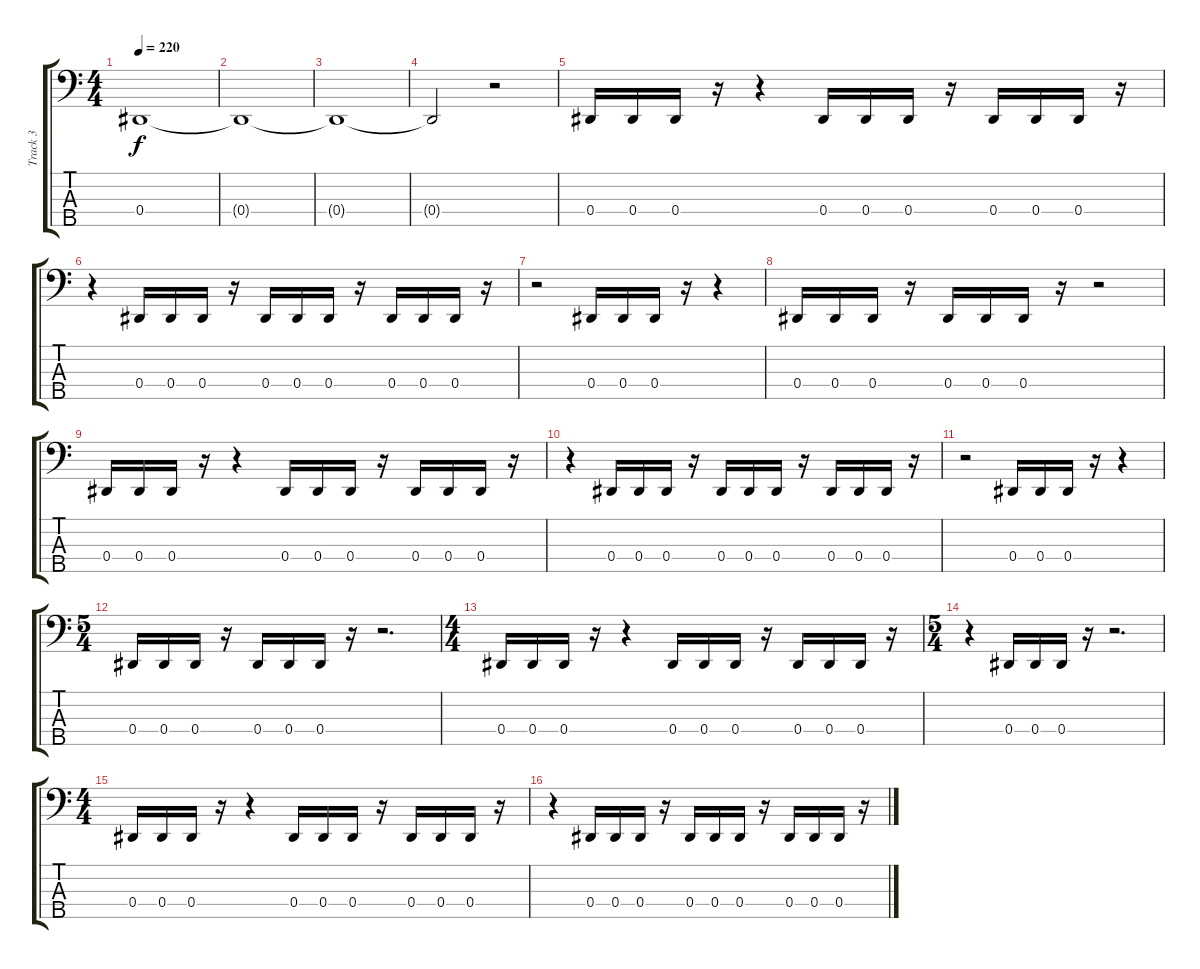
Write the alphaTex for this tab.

\track ("Track 3" "Track 3") {instrument electricbassfinger}
\staff {score tabs}
\tuning (Gb2 Db2 Ab1 Eb1 Bb0) {hide}
\ts (4 4)
\tempo 220
\clef f4
\ks c
0.4.1{dy f} |
0.4{t}.1 |
0.4{t}.1 |
0.4{t}.2 r.2 |
0.4.16 0.4.16 0.4.16 r.16 r.4 0.4.16 0.4.16 0.4.16 r.16 0.4.16 0.4.16 0.4.16 r.16 |
r.4 0.4.16 0.4.16 0.4.16 r.16 0.4.16 0.4.16 0.4.16 r.16 0.4.16 0.4.16 0.4.16 r.16 |
r.2 0.4.16 0.4.16 0.4.16 r.16 r.4 |
0.4.16 0.4.16 0.4.16 r.16 0.4.16 0.4.16 0.4.16 r.16 r.2 |
0.4.16 0.4.16 0.4.16 r.16 r.4 0.4.16 0.4.16 0.4.16 r.16 0.4.16 0.4.16 0.4.16 r.16 |
r.4 0.4.16 0.4.16 0.4.16 r.16 0.4.16 0.4.16 0.4.16 r.16 0.4.16 0.4.16 0.4.16 r.16 |
r.2 0.4.16 0.4.16 0.4.16 r.16 r.4 |
\ts (5 4)
0.4.16 0.4.16 0.4.16 r.16 0.4.16 0.4.16 0.4.16 r.16 r.2{d} |
\ts (4 4)
0.4.16 0.4.16 0.4.16 r.16 r.4 0.4.16 0.4.16 0.4.16 r.16 0.4.16 0.4.16 0.4.16 r.16 |
\ts (5 4)
r.4 0.4.16 0.4.16 0.4.16 r.16 r.2{d} |
\ts (4 4)
0.4.16 0.4.16 0.4.16 r.16 r.4 0.4.16 0.4.16 0.4.16 r.16 0.4.16 0.4.16 0.4.16 r.16 |
r.4 0.4.16 0.4.16 0.4.16 r.16 0.4.16 0.4.16 0.4.16 r.16 0.4.16 0.4.16 0.4.16 r.16
